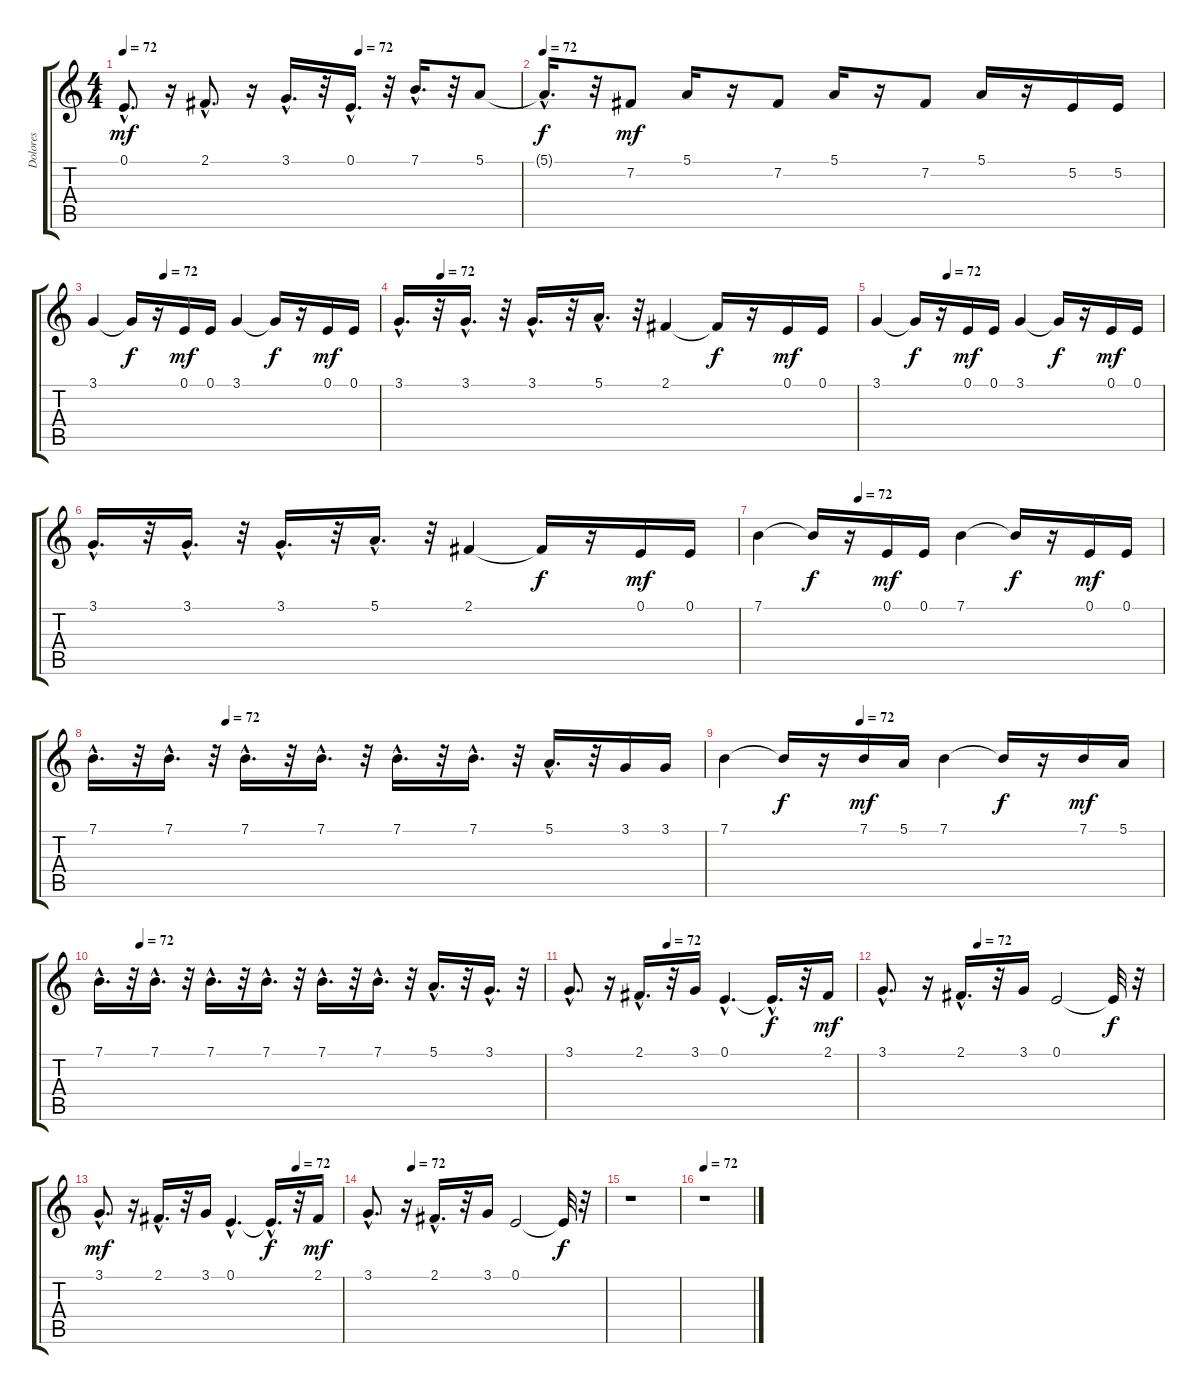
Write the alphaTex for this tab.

\track ("Dolores" "Dolores") {instrument panflute}
\staff {score tabs}
\tuning (E4 B3 G3 D3 A2 E2) {hide}
\ts (4 4)
\tempo 72
\tempo (72 0.59375)
\clef g2
\ks c
0.1{hac}.8{d dy mf} r.16 2.1{hac}.8{d} r.16 3.1{hac}.16{d} r.32 0.1{hac}.16{d} r.32 7.1{hac}.16{d} r.32 5.1.8 |
\tempo 72
5.1{hac t}.16{d dy f} r.32 7.2.8{dy mf} 5.1.16 r.16 7.2.8 5.1.16 r.16 7.2.8 5.1.16 r.16 5.2.16 5.2.16 |
\tempo (72 0.25)
3.1.4 3.1{t}.16{dy f} r.16 0.1.16{dy mf} 0.1.16 3.1.4 3.1{t}.16{dy f} r.16 0.1.16{dy mf} 0.1.16 |
\tempo (72 0.09375)
3.1{hac}.16{d} r.32 3.1{hac}.16{d} r.32 3.1{hac}.16{d} r.32 5.1{hac}.16{d} r.32 2.1.4 2.1{t}.16{dy f} r.16 0.1.16{dy mf} 0.1.16 |
\tempo (72 0.25)
3.1.4 3.1{t}.16{dy f} r.16 0.1.16{dy mf} 0.1.16 3.1.4 3.1{t}.16{dy f} r.16 0.1.16{dy mf} 0.1.16 |
3.1{hac}.16{d} r.32 3.1{hac}.16{d} r.32 3.1{hac}.16{d} r.32 5.1{hac}.16{d} r.32 2.1.4 2.1{t}.16{dy f} r.16 0.1.16{dy mf} 0.1.16 |
\tempo (72 0.25)
7.1.4 7.1{t}.16{dy f} r.16 0.1.16{dy mf} 0.1.16 7.1.4 7.1{t}.16{dy f} r.16 0.1.16{dy mf} 0.1.16 |
\tempo (72 0.21875)
7.1{hac}.16{d} r.32 7.1{hac}.16{d} r.32 7.1{hac}.16{d} r.32 7.1{hac}.16{d} r.32 7.1{hac}.16{d} r.32 7.1{hac}.16{d} r.32 5.1{hac}.16{d} r.32 3.1.16 3.1.16 |
\tempo (72 0.3125)
7.1.4 7.1{t}.16{dy f} r.16 7.1.16{dy mf} 5.1.16 7.1.4 7.1{t}.16{dy f} r.16 7.1.16{dy mf} 5.1.16 |
\tempo (72 0.09375)
7.1{hac}.16{d} r.32 7.1{hac}.16{d} r.32 7.1{hac}.16{d} r.32 7.1{hac}.16{d} r.32 7.1{hac}.16{d} r.32 7.1{hac}.16{d} r.32 5.1{hac}.16{d} r.32 3.1{hac}.16{d} r.32 |
\tempo (72 0.34375)
3.1{hac}.8{d} r.16 2.1{hac}.16{d} r.32 3.1.16 0.1{hac}.4{d} 0.1{hac t}.16{d dy f} r.32 2.1.16{dy mf} |
\tempo (72 0.34375)
3.1{hac}.8{d} r.16 2.1{hac}.16{d} r.32 3.1.16 0.1.2 0.1{t}.32{dy f} r.32 |
\tempo (72 0.8125)
3.1{hac}.8{d dy mf} r.16 2.1{hac}.16{d} r.32 3.1.16 0.1{hac}.4{d} 0.1{hac t}.16{d dy f} r.32 2.1.16{dy mf} |
\tempo (72 0.1875)
3.1{hac}.8{d} r.16 2.1{hac}.16{d} r.32 3.1.16 0.1.2 0.1{t}.32{dy f} r.32 |
r.1 |
\tempo 72
r.1
